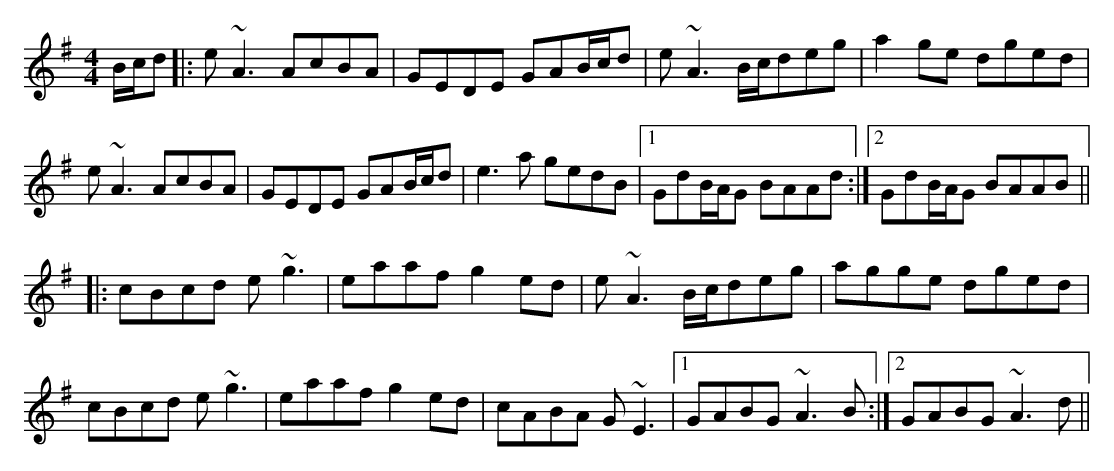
X:1
M:4/4
K:Ador
B/c/d|:e ~A3 AcBA|GEDE GAB/c/d|e ~A3 B/c/deg|a2 ge dged|
e ~A3 AcBA|GEDE GAB/c/d|e3 a gedB|1 GdB/A/G BAAd:|2 GdB/A/G BAAB||
|:cBcd e ~g3|eaaf g2 ed|e ~A3 B/c/deg|agge dged|
cBcd e ~g3|eaaf g2ed|cABA G ~E3|1 GABG ~A3 B:|2 GABG ~A3 d||
